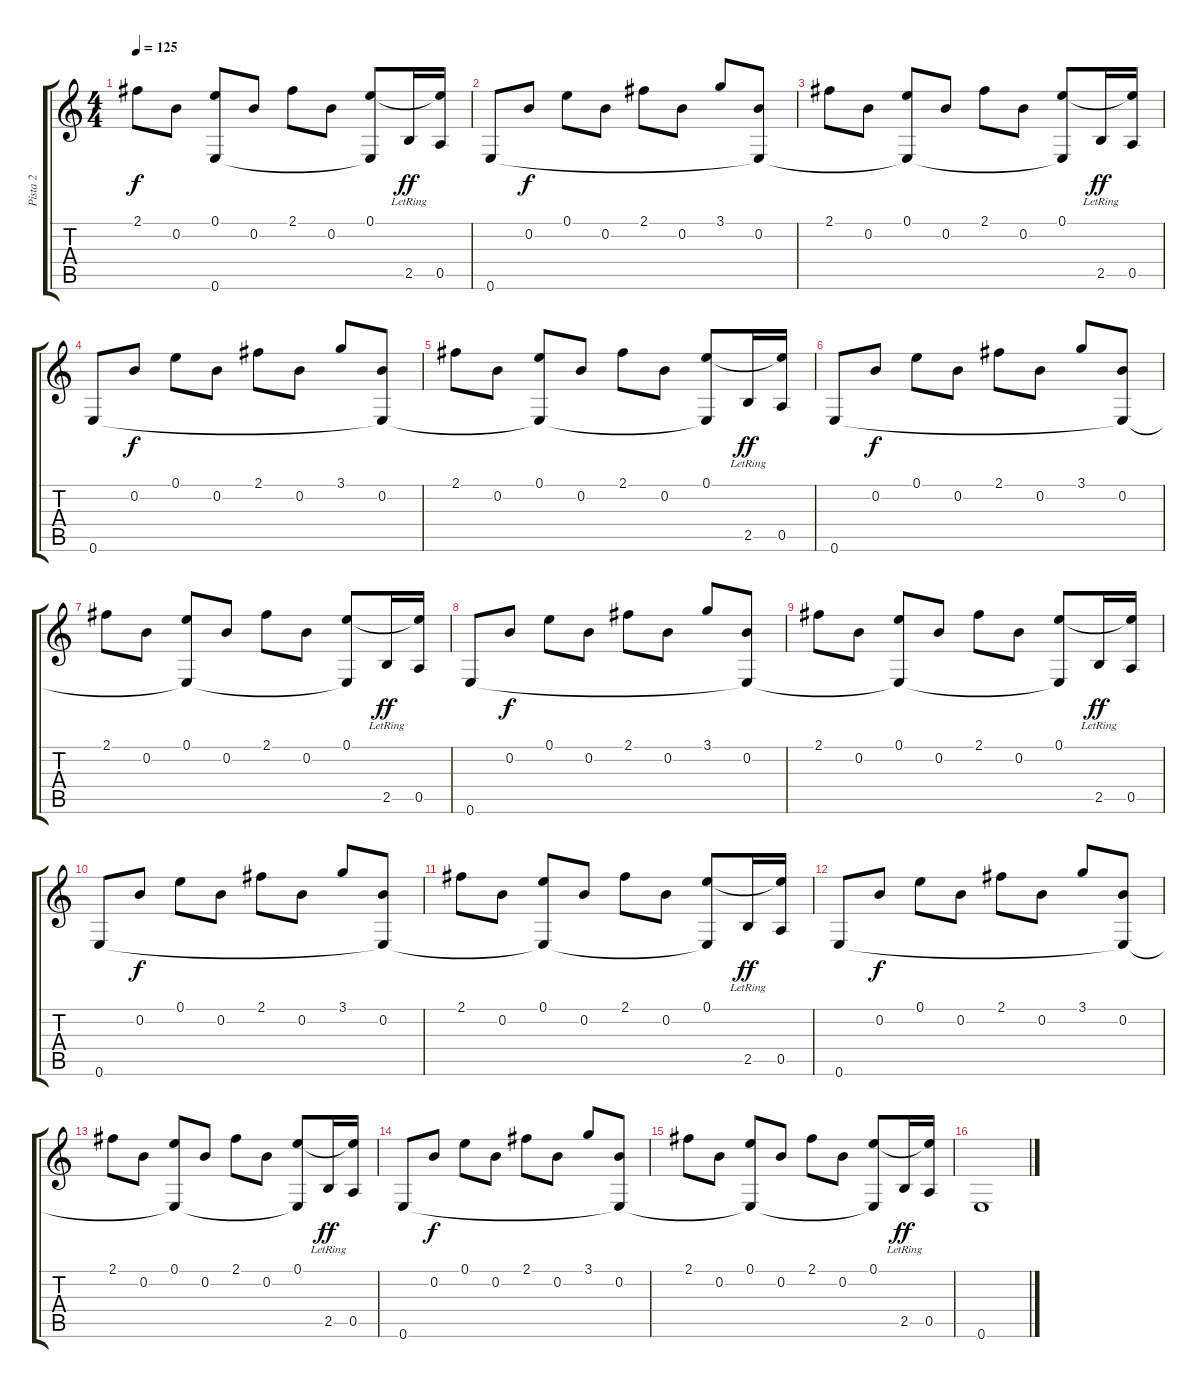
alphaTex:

\track ("Pista 2" "Pista 2") {instrument acousticguitarnylon}
\staff {score tabs}
\tuning (E4 B3 G3 D3 A2 E2) {hide}
\ts (4 4)
\tempo 125
\clef g2
\ks c
2.1.8{dy f} 0.2.8 (0.1 0.6{t}).8 0.2.8 2.1.8 0.2.8 (0.1 0.6{t}).8 2.5{lr}.16{dy ff} (0.1{t} 0.5).16 |
0.6.8 0.2.8{dy f} 0.1.8 0.2.8 2.1.8 0.2.8 3.1.8 (0.2 0.6{t}).8 |
2.1.8 0.2.8 (0.1 0.6{t}).8 0.2.8 2.1.8 0.2.8 (0.1 0.6{t}).8 2.5{lr}.16{dy ff} (0.1{t} 0.5).16 |
0.6.8 0.2.8{dy f} 0.1.8 0.2.8 2.1.8 0.2.8 3.1.8 (0.2 0.6{t}).8 |
2.1.8 0.2.8 (0.1 0.6{t}).8 0.2.8 2.1.8 0.2.8 (0.1 0.6{t}).8 2.5{lr}.16{dy ff} (0.1{t} 0.5).16 |
0.6.8 0.2.8{dy f} 0.1.8 0.2.8 2.1.8 0.2.8 3.1.8 (0.2 0.6{t}).8 |
2.1.8 0.2.8 (0.1 0.6{t}).8 0.2.8 2.1.8 0.2.8 (0.1 0.6{t}).8 2.5{lr}.16{dy ff} (0.1{t} 0.5).16 |
0.6.8 0.2.8{dy f} 0.1.8 0.2.8 2.1.8 0.2.8 3.1.8 (0.2 0.6{t}).8 |
2.1.8 0.2.8 (0.1 0.6{t}).8 0.2.8 2.1.8 0.2.8 (0.1 0.6{t}).8 2.5{lr}.16{dy ff} (0.1{t} 0.5).16 |
0.6.8 0.2.8{dy f} 0.1.8 0.2.8 2.1.8 0.2.8 3.1.8 (0.2 0.6{t}).8 |
2.1.8 0.2.8 (0.1 0.6{t}).8 0.2.8 2.1.8 0.2.8 (0.1 0.6{t}).8 2.5{lr}.16{dy ff} (0.1{t} 0.5).16 |
0.6.8 0.2.8{dy f} 0.1.8 0.2.8 2.1.8 0.2.8 3.1.8 (0.2 0.6{t}).8 |
2.1.8 0.2.8 (0.1 0.6{t}).8 0.2.8 2.1.8 0.2.8 (0.1 0.6{t}).8 2.5{lr}.16{dy ff} (0.1{t} 0.5).16 |
0.6.8 0.2.8{dy f} 0.1.8 0.2.8 2.1.8 0.2.8 3.1.8 (0.2 0.6{t}).8 |
2.1.8 0.2.8 (0.1 0.6{t}).8 0.2.8 2.1.8 0.2.8 (0.1 0.6{t}).8 2.5{lr}.16{dy ff} (0.1{t} 0.5).16 |
0.6.1
